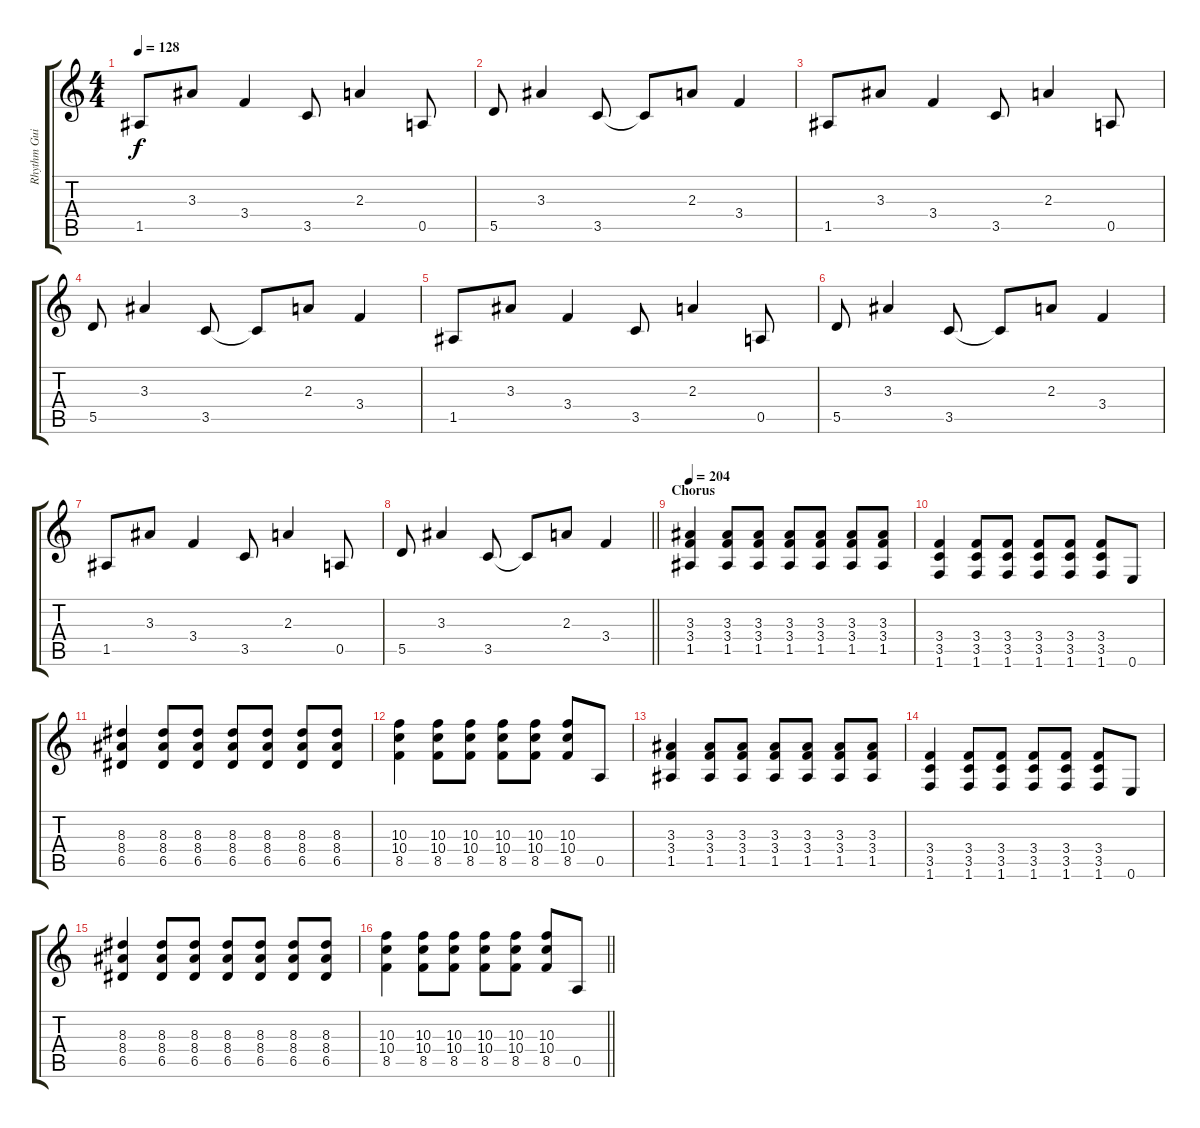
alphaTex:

\track ("Rhythm Guitar" "Rhythm Gui") {instrument distortionguitar}
\staff {score tabs}
\tuning (E4 B3 G3 D3 A2 E2) {hide}
\ts (4 4)
\tempo 128
\clef g2
\ks c
1.5.8{dy f} 3.3.8 3.4.4 3.5.8 2.3.4 0.5.8 |
5.5.8 3.3.4 3.5.8 3.5{t}.8 2.3.8 3.4.4 |
1.5.8 3.3.8 3.4.4 3.5.8 2.3.4 0.5.8 |
5.5.8 3.3.4 3.5.8 3.5{t}.8 2.3.8 3.4.4 |
1.5.8 3.3.8 3.4.4 3.5.8 2.3.4 0.5.8 |
5.5.8 3.3.4 3.5.8 3.5{t}.8 2.3.8 3.4.4 |
1.5.8 3.3.8 3.4.4 3.5.8 2.3.4 0.5.8 |
\barLineRight lightlight
5.5.8 3.3.4 3.5.8 3.5{t}.8 2.3.8 3.4.4 |
\section ("" "Chorus")
\tempo 204
(3.3 3.4 1.5).4 (3.3 3.4 1.5).8 (3.3 3.4 1.5).8 (3.3 3.4 1.5).8 (3.3 3.4 1.5).8 (3.3 3.4 1.5).8 (3.3 3.4 1.5).8 |
(3.4 3.5 1.6).4 (3.4 3.5 1.6).8 (3.4 3.5 1.6).8 (3.4 3.5 1.6).8 (3.4 3.5 1.6).8 (3.4 3.5 1.6).8 0.6.8 |
(8.3 8.4 6.5).4 (8.3 8.4 6.5).8 (8.3 8.4 6.5).8 (8.3 8.4 6.5).8 (8.3 8.4 6.5).8 (8.3 8.4 6.5).8 (8.3 8.4 6.5).8 |
(10.3 10.4 8.5).4 (10.3 10.4 8.5).8 (10.3 10.4 8.5).8 (10.3 10.4 8.5).8 (10.3 10.4 8.5).8 (10.3 10.4 8.5).8 0.5.8 |
(3.3 3.4 1.5).4 (3.3 3.4 1.5).8 (3.3 3.4 1.5).8 (3.3 3.4 1.5).8 (3.3 3.4 1.5).8 (3.3 3.4 1.5).8 (3.3 3.4 1.5).8 |
(3.4 3.5 1.6).4 (3.4 3.5 1.6).8 (3.4 3.5 1.6).8 (3.4 3.5 1.6).8 (3.4 3.5 1.6).8 (3.4 3.5 1.6).8 0.6.8 |
(8.3 8.4 6.5).4 (8.3 8.4 6.5).8 (8.3 8.4 6.5).8 (8.3 8.4 6.5).8 (8.3 8.4 6.5).8 (8.3 8.4 6.5).8 (8.3 8.4 6.5).8 |
\barLineRight lightlight
(10.3 10.4 8.5).4 (10.3 10.4 8.5).8 (10.3 10.4 8.5).8 (10.3 10.4 8.5).8 (10.3 10.4 8.5).8 (10.3 10.4 8.5).8 0.5.8
